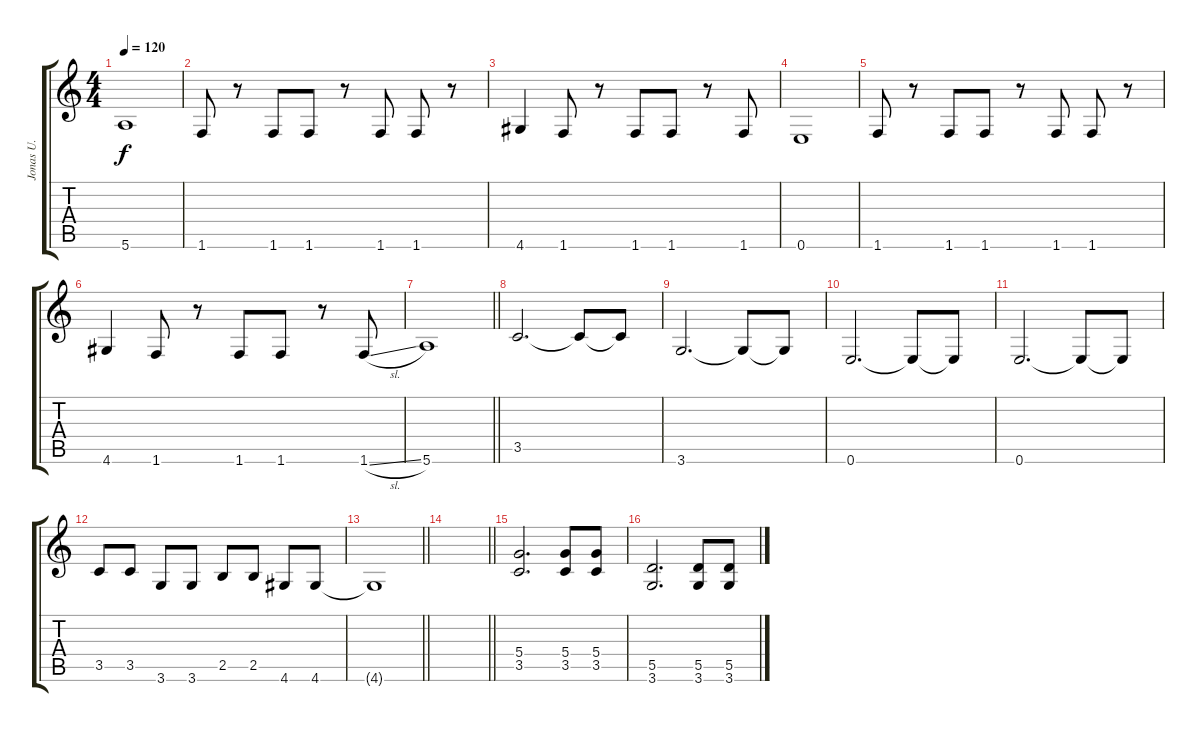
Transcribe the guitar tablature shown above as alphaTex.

\track ("Jonas U." "Jonas U.") {instrument distortionguitar}
\staff {score tabs}
\tuning (E4 B3 G3 D3 A2 E2) {hide}
\ts (4 4)
\tempo 120
\clef g2
\ks c
5.6.1{dy f} |
1.6.8 r.8 1.6.8 1.6.8 r.8 1.6.8 1.6.8 r.8 |
4.6.4 1.6.8 r.8 1.6.8 1.6.8 r.8 1.6.8 |
0.6.1 |
1.6.8 r.8 1.6.8 1.6.8 r.8 1.6.8 1.6.8 r.8 |
4.6.4 1.6.8 r.8 1.6.8 1.6.8 r.8 1.6{sl}.8 |
\barLineRight lightlight
5.6.1 |
3.5.2{d} 3.5{t}.8 3.5{t}.8 |
3.6.2{d} 3.6{t}.8 3.6{t}.8 |
0.6.2{d} 0.6{t}.8 0.6{t}.8 |
0.6.2{d} 0.6{t}.8 0.6{t}.8 |
3.5.8 3.5.8 3.6.8 3.6.8 2.5.8 2.5.8 4.6.8 4.6.8 |
\barLineRight lightlight
4.6{t}.1 |
\barLineRight lightlight
|
(5.4 3.5).2{d} (5.4 3.5).8 (5.4 3.5).8 |
(5.5 3.6).2{d} (5.5 3.6).8 (5.5 3.6).8
